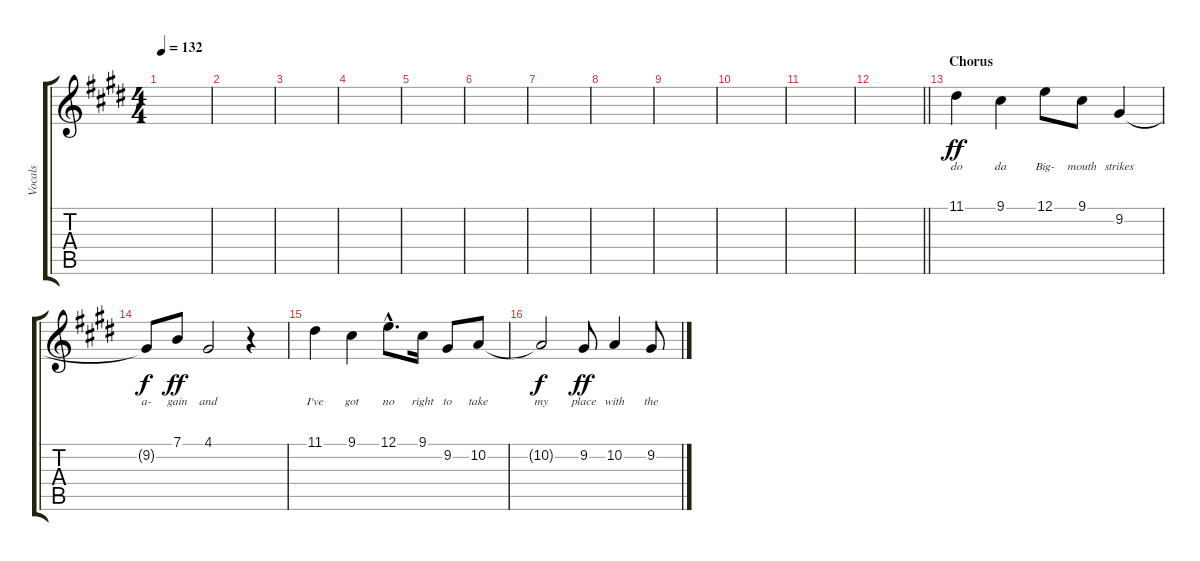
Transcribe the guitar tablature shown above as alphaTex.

\track ("Vocals" "Vocals") {instrument vibraphone}
\staff {score tabs}
\tuning (E4 B3 G3 D3 A2 E2) {hide}
\ts (4 4)
\tempo 132
\clef g2
\ks e
|
|
|
|
|
|
|
|
|
|
|
\barLineRight lightlight
|
\section ("" "Chorus")
11.1.4{lyrics (0 "do") lyrics (1 "") lyrics (2 "") lyrics (3 "") lyrics (4 "") dy ff} 9.1.4{lyrics (0 "da") lyrics (1 "") lyrics (2 "") lyrics (3 "") lyrics (4 "")} 12.1.8{lyrics (0 "Big-") lyrics (1 "") lyrics (2 "") lyrics (3 "") lyrics (4 "")} 9.1.8{lyrics (0 "mouth") lyrics (1 "") lyrics (2 "") lyrics (3 "") lyrics (4 "")} 9.2.4{lyrics (0 "strikes") lyrics (1 "") lyrics (2 "") lyrics (3 "") lyrics (4 "")} |
9.2{t}.8{lyrics (0 "a-") lyrics (1 "") lyrics (2 "") lyrics (3 "") lyrics (4 "") dy f} 7.1.8{lyrics (0 "gain") lyrics (1 "") lyrics (2 "") lyrics (3 "") lyrics (4 "") dy ff} 4.1.2{lyrics (0 "and") lyrics (1 "") lyrics (2 "") lyrics (3 "") lyrics (4 "")} r.4 |
11.1.4{lyrics (0 "I've") lyrics (1 "") lyrics (2 "") lyrics (3 "") lyrics (4 "")} 9.1.4{lyrics (0 "got") lyrics (1 "") lyrics (2 "") lyrics (3 "") lyrics (4 "")} 12.1{hac}.8{d lyrics (0 "no") lyrics (1 "") lyrics (2 "") lyrics (3 "") lyrics (4 "")} 9.1.16{lyrics (0 "right") lyrics (1 "") lyrics (2 "") lyrics (3 "") lyrics (4 "")} 9.2.8{lyrics (0 "to") lyrics (1 "") lyrics (2 "") lyrics (3 "") lyrics (4 "")} 10.2.8{lyrics (0 "take") lyrics (1 "") lyrics (2 "") lyrics (3 "") lyrics (4 "")} |
10.2{t}.2{lyrics (0 "my") lyrics (1 "") lyrics (2 "") lyrics (3 "") lyrics (4 "") dy f} 9.2.8{lyrics (0 "place") lyrics (1 "") lyrics (2 "") lyrics (3 "") lyrics (4 "") dy ff} 10.2.4{lyrics (0 "with") lyrics (1 "") lyrics (2 "") lyrics (3 "") lyrics (4 "")} 9.2.8{lyrics (0 "the") lyrics (1 "") lyrics (2 "") lyrics (3 "") lyrics (4 "")}
